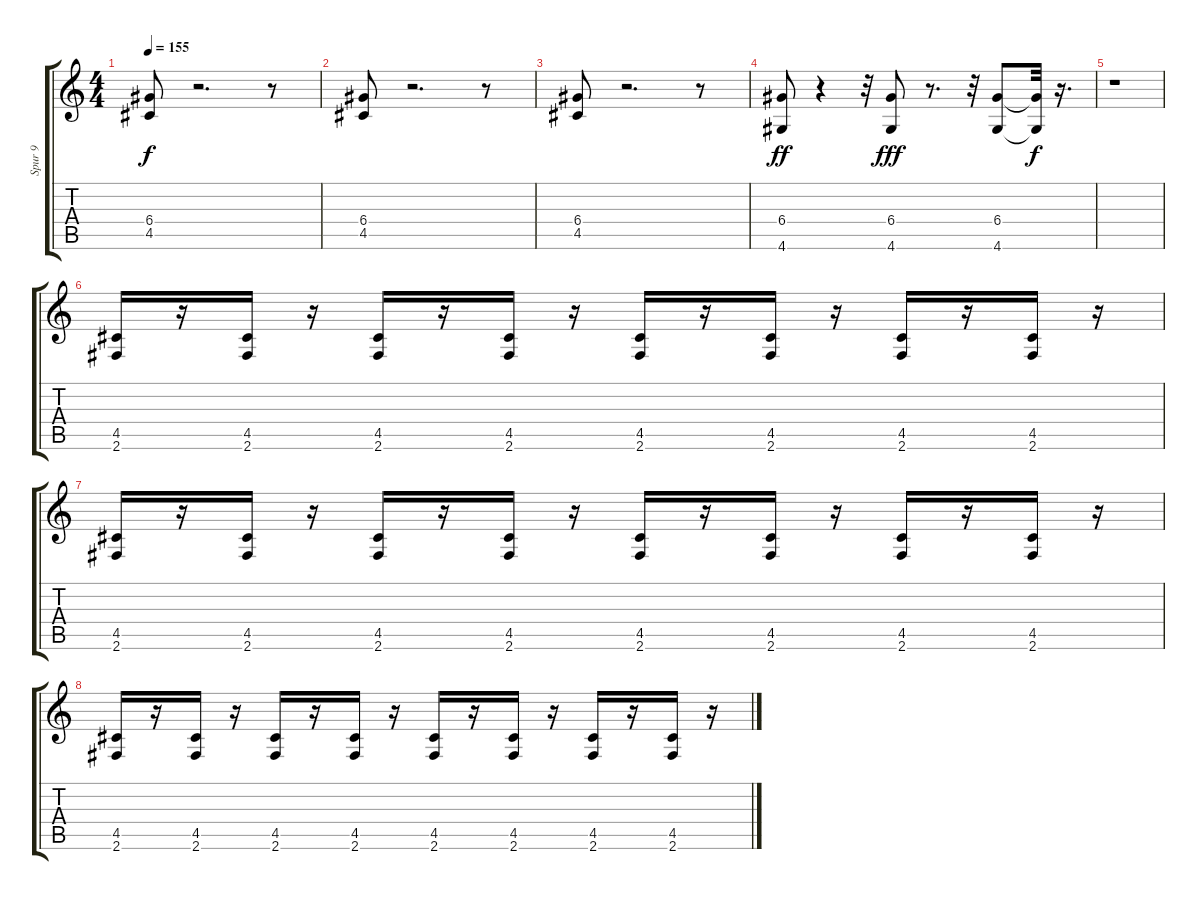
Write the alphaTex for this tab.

\track ("Spur 9" "Spur 9") {instrument electricguitarmuted}
\staff {score tabs}
\tuning (E4 B3 G3 D3 A2 E2) {hide}
\ts (4 4)
\tempo 155
\clef g2
\ks c
(6.4 4.5).8{dy f} r.2{d} r.8 |
(6.4 4.5).8 r.2{d} r.8 |
(6.4 4.5).8 r.2{d} r.8 |
(6.4 4.6).8{dy ff} r.4 r.32 (6.4 4.6).8{dy fff} r.8{d} r.32 (6.4 4.6).8 (6.4{t} 4.6{t}).32{dy f} r.16{d} |
r.1 |
(4.5 2.6).16 r.16 (4.5 2.6).16 r.16 (4.5 2.6).16 r.16 (4.5 2.6).16 r.16 (4.5 2.6).16 r.16 (4.5 2.6).16 r.16 (4.5 2.6).16 r.16 (4.5 2.6).16 r.16 |
(4.5 2.6).16 r.16 (4.5 2.6).16 r.16 (4.5 2.6).16 r.16 (4.5 2.6).16 r.16 (4.5 2.6).16 r.16 (4.5 2.6).16 r.16 (4.5 2.6).16 r.16 (4.5 2.6).16 r.16 |
(4.5 2.6).16 r.16 (4.5 2.6).16 r.16 (4.5 2.6).16 r.16 (4.5 2.6).16 r.16 (4.5 2.6).16 r.16 (4.5 2.6).16 r.16 (4.5 2.6).16 r.16 (4.5 2.6).16 r.16
